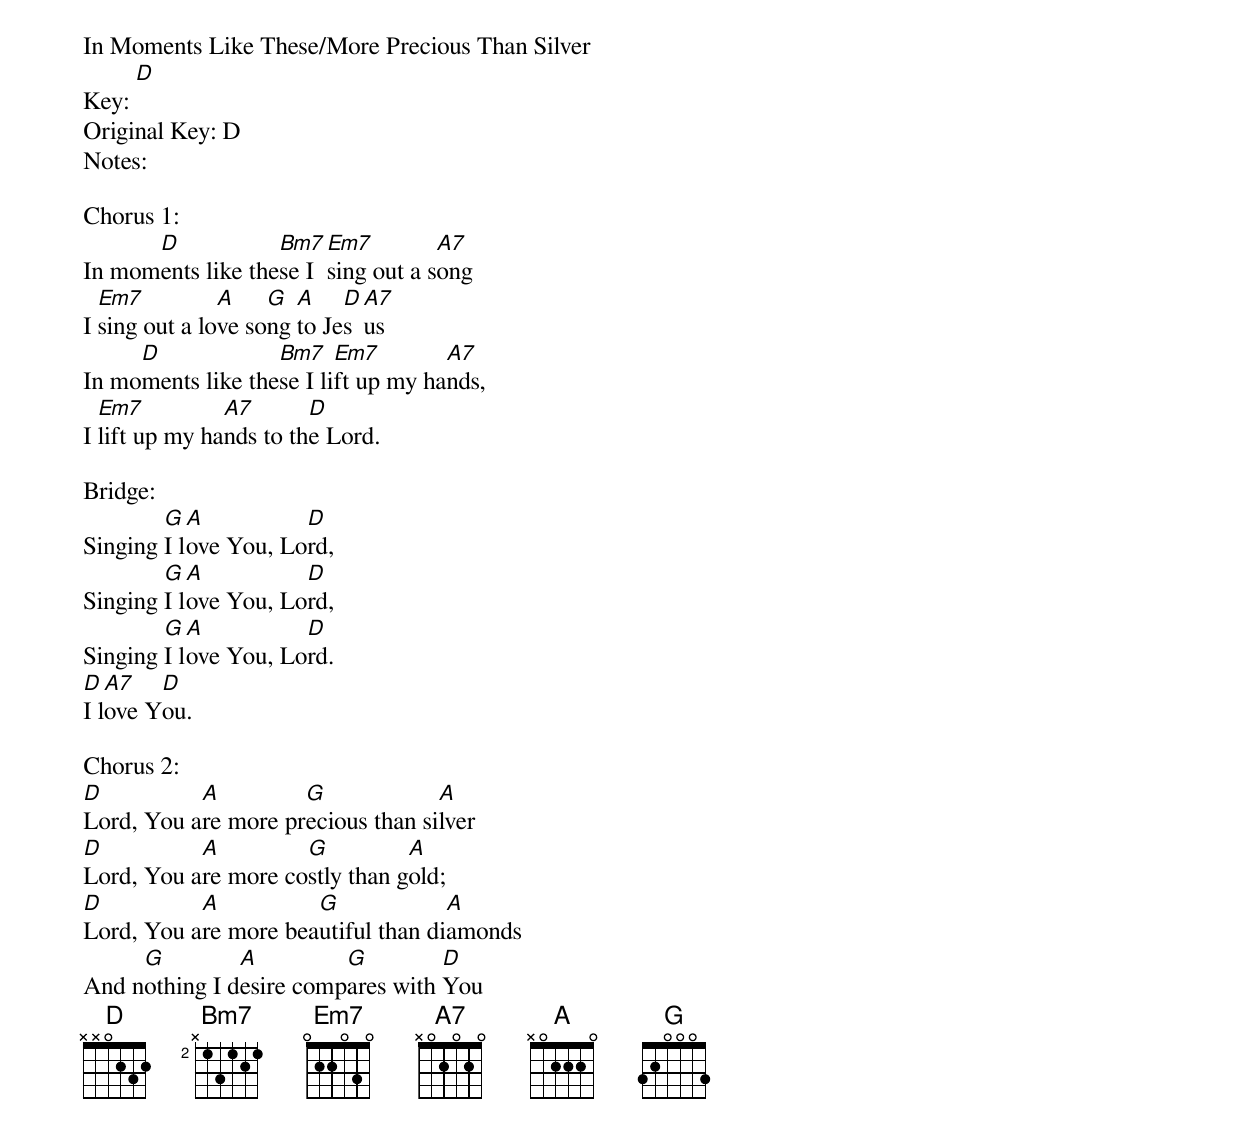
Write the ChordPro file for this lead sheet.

In Moments Like These/More Precious Than Silver
Key: [D]
Original Key: D
Notes:

Chorus 1:
In mom[D]ents like the[Bm7]se I [Em7]sing out a s[A7]ong
I [Em7]sing out a lo[A]ve so[G]ng [A]to Je[D]s[A7]us
In mo[D]ments like the[Bm7]se I li[Em7]ft up my ha[A7]nds,
I [Em7]lift up my ha[A7]nds to th[D]e Lord.

Bridge:
Singing [G]I l[A]ove You, Lo[D]rd,
Singing [G]I l[A]ove You, Lo[D]rd,
Singing [G]I l[A]ove You, Lo[D]rd.
[D]I l[A7]ove Y[D]ou.

Chorus 2:
[D]Lord, You a[A]re more pr[G]ecious than si[A]lver
[D]Lord, You a[A]re more co[G]stly than g[A]old;
[D]Lord, You a[A]re more bea[G]utiful than di[A]amonds
And n[G]othing I d[A]esire comp[G]ares with [D]You
